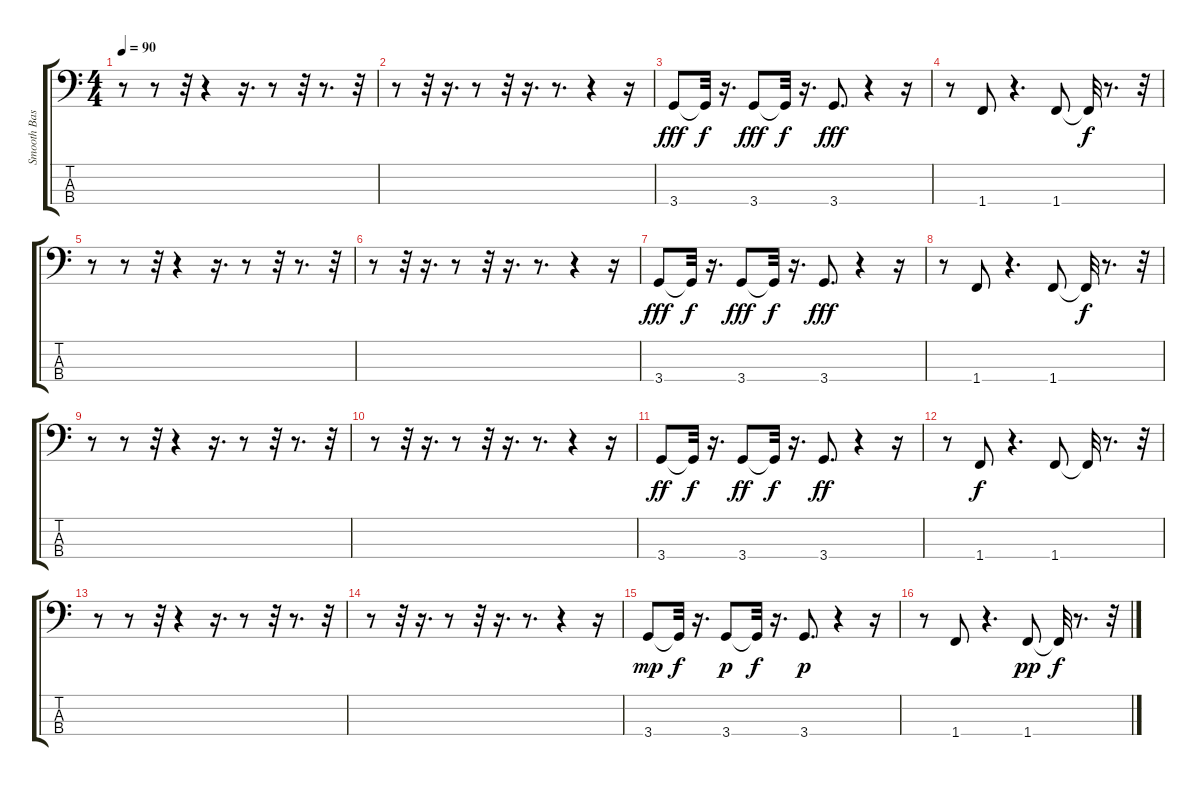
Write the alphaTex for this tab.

\track ("Smooth Bass" "Smooth Bas") {instrument fretlessbass}
\staff {score tabs}
\tuning (G2 D2 A1 E1) {hide}
\ts (4 4)
\tempo 90
\clef f4
\ks c
r.8{dy f} r.8 r.32 r.4 r.16{d} r.8 r.32 r.8{d} r.32 |
r.8 r.32 r.16{d} r.8 r.32 r.16{d} r.8{d} r.4 r.16 |
3.4.8{dy fff} 3.4{t}.32{dy f} r.16{d} 3.4.8{dy fff} 3.4{t}.32{dy f} r.16{d} 3.4.8{d dy fff} r.4 r.16 |
r.8 1.4.8 r.4{d} 1.4.8 1.4{t}.32{dy f} r.8{d} r.32 |
r.8 r.8 r.32 r.4 r.16{d} r.8 r.32 r.8{d} r.32 |
r.8 r.32 r.16{d} r.8 r.32 r.16{d} r.8{d} r.4 r.16 |
3.4.8{dy fff} 3.4{t}.32{dy f} r.16{d} 3.4.8{dy fff} 3.4{t}.32{dy f} r.16{d} 3.4.8{d dy fff} r.4 r.16 |
r.8 1.4.8 r.4{d} 1.4.8 1.4{t}.32{dy f} r.8{d} r.32 |
r.8 r.8 r.32 r.4 r.16{d} r.8 r.32 r.8{d} r.32 |
r.8 r.32 r.16{d} r.8 r.32 r.16{d} r.8{d} r.4 r.16 |
3.4.8{dy ff} 3.4{t}.32{dy f} r.16{d} 3.4.8{dy ff} 3.4{t}.32{dy f} r.16{d} 3.4.8{d dy ff} r.4 r.16 |
r.8 1.4.8{dy f} r.4{d} 1.4.8 1.4{t}.32 r.8{d} r.32 |
r.8 r.8 r.32 r.4 r.16{d} r.8 r.32 r.8{d} r.32 |
r.8 r.32 r.16{d} r.8 r.32 r.16{d} r.8{d} r.4 r.16 |
3.4.8{dy mp} 3.4{t}.32{dy f} r.16{d} 3.4.8{dy p} 3.4{t}.32{dy f} r.16{d} 3.4.8{d dy p} r.4 r.16 |
r.8 1.4.8 r.4{d} 1.4.8{dy pp} 1.4{t}.32{dy f} r.8{d} r.32
